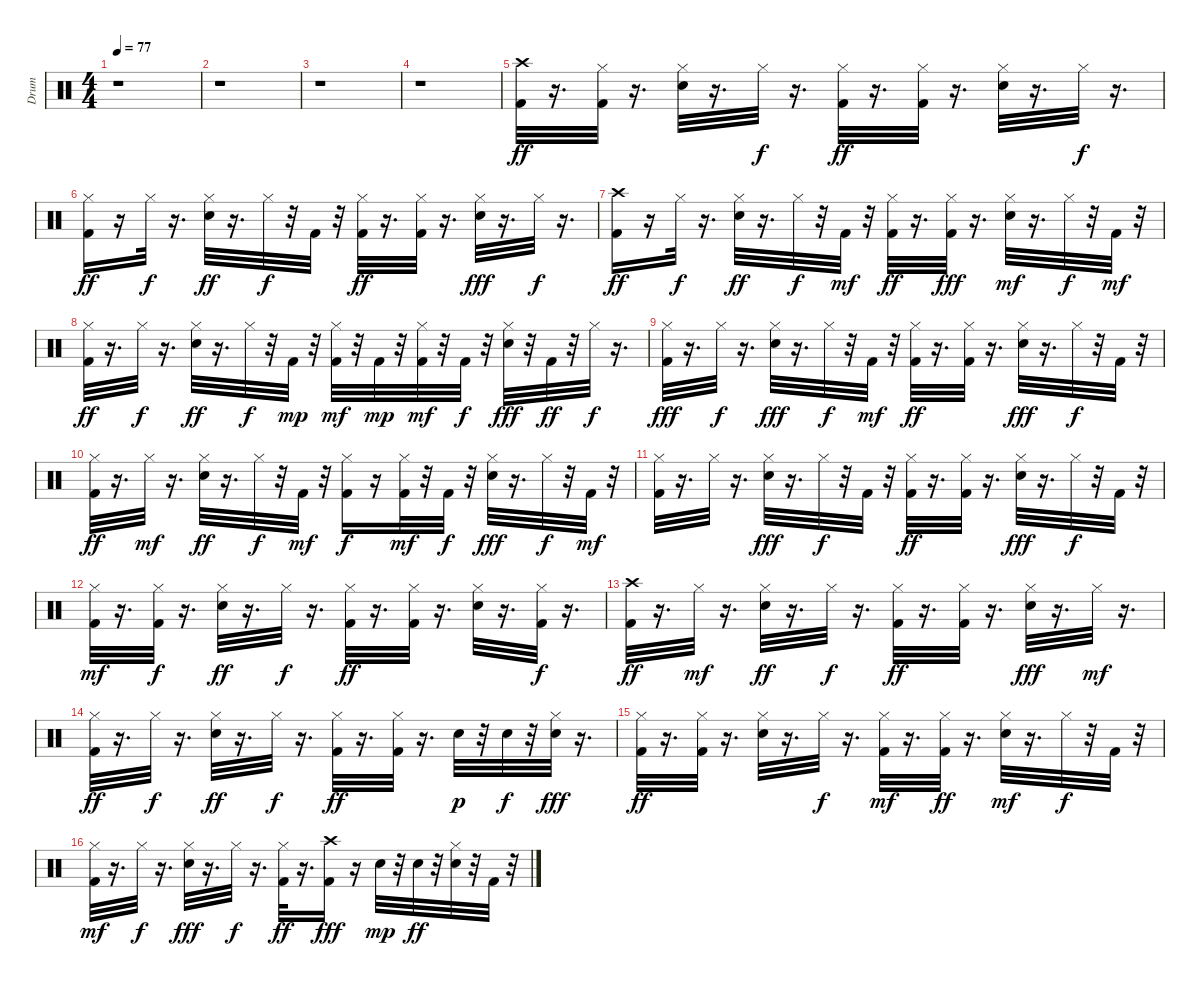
\track ("Drum" "Drum") {instrument percussion}
\staff {score}
\articulation defaults
\ts (4 4)
\tempo 77
\clef neutral
\ks c
r.1{dy ff} |
r.1 |
r.1 |
r.1 |
("Crash high (hit)" "Kick (hit) 2").32 r.16{d} ("Kick (hit) 2" "Hi-Hat (closed)").32 r.16{d} ("Snare (hit) 2" "Hi-Hat (closed)").32 r.16{d} "Hi-Hat (closed)".32{dy f} r.16{d} ("Hi-Hat (closed)" "Kick (hit) 2").32{dy ff} r.16{d} ("Kick (hit) 2" "Hi-Hat (closed)").32 r.16{d} ("Snare (hit) 2" "Hi-Hat (closed)").32 r.16{d} "Hi-Hat (closed)".32{dy f} r.16{d} |
("Kick (hit) 2" "Hi-Hat (closed)").16{dy ff} r.16 "Hi-Hat (closed)".32{dy f} r.16{d} ("Snare (hit) 2" "Hi-Hat (closed)").32{dy ff} r.16{d} "Hi-Hat (closed)".32{dy f} r.32 "Kick (hit) 2".32 r.32 ("Kick (hit) 2" "Hi-Hat (closed)").32{dy ff} r.16{d} ("Kick (hit) 2" "Hi-Hat (closed)").32 r.16{d} ("Snare (hit) 2" "Hi-Hat (closed)").32{dy fff} r.16{d} "Hi-Hat (closed)".32{dy f} r.16{d} |
("Kick (hit) 2" "Crash high (hit)").16{dy ff} r.16 "Hi-Hat (closed)".32{dy f} r.16{d} ("Snare (hit) 2" "Hi-Hat (closed)").32{dy ff} r.16{d} "Hi-Hat (closed)".32{dy f} r.32 "Kick (hit) 2".32{dy mf} r.32 ("Kick (hit) 2" "Hi-Hat (closed)").32{dy ff} r.16{d} ("Kick (hit) 2" "Hi-Hat (closed)").32{dy fff} r.16{d} ("Snare (hit) 2" "Hi-Hat (closed)").32{dy mf} r.16{d} "Hi-Hat (closed)".32{dy f} r.32 "Kick (hit) 2".32{dy mf} r.32 |
("Hi-Hat (closed)" "Kick (hit) 2").32{dy ff} r.16{d} "Hi-Hat (closed)".32{dy f} r.16{d} ("Hi-Hat (closed)" "Snare (hit) 2").32{dy ff} r.16{d} "Hi-Hat (closed)".32{dy f} r.32 "Kick (hit) 2".32{dy mp} r.32 ("Kick (hit) 2" "Hi-Hat (closed)").32{dy mf} r.32 "Kick (hit) 2".32{dy mp} r.32 ("Hi-Hat (closed)" "Kick (hit) 2").32{dy mf} r.32 "Kick (hit) 2".32{dy f} r.32 ("Hi-Hat (closed)" "Snare (hit) 2").32{dy fff} r.32 "Kick (hit) 2".32{dy ff} r.32 "Hi-Hat (closed)".32{dy f} r.16{d} |
("Kick (hit) 2" "Hi-Hat (closed)").32{dy fff} r.16{d} "Hi-Hat (closed)".32{dy f} r.16{d} ("Hi-Hat (closed)" "Snare (hit) 2").32{dy fff} r.16{d} "Hi-Hat (closed)".32{dy f} r.32 "Kick (hit) 2".32{dy mf} r.32 ("Kick (hit) 2" "Hi-Hat (closed)").32{dy ff} r.16{d} ("Kick (hit) 2" "Hi-Hat (closed)").32 r.16{d} ("Hi-Hat (closed)" "Snare (hit) 2").32{dy fff} r.16{d} "Hi-Hat (closed)".32{dy f} r.32 "Kick (hit) 2".32 r.32 |
("Hi-Hat (closed)" "Kick (hit) 2").32{dy ff} r.16{d} "Hi-Hat (closed)".32{dy mf} r.16{d} ("Snare (hit) 2" "Hi-Hat (closed)").32{dy ff} r.16{d} "Hi-Hat (closed)".32{dy f} r.32 "Kick (hit) 2".32{dy mf} r.32 ("Kick (hit) 2" "Hi-Hat (closed)").16{dy f} r.16 ("Kick (hit) 2" "Hi-Hat (closed)").32{dy mf} r.32 "Kick (hit) 2".32{dy f} r.32 ("Snare (hit) 2" "Hi-Hat (closed)").32{dy fff} r.16{d} "Hi-Hat (closed)".32{dy f} r.32 "Kick (hit) 2".32{dy mf} r.32 |
("Kick (hit) 2" "Hi-Hat (closed)").32 r.16{d} "Hi-Hat (closed)".32 r.16{d} ("Hi-Hat (closed)" "Snare (hit) 2").32{dy fff} r.16{d} "Hi-Hat (closed)".32{dy f} r.32 "Kick (hit) 2".32 r.32 ("Kick (hit) 2" "Hi-Hat (closed)").32{dy ff} r.16{d} ("Hi-Hat (closed)" "Kick (hit) 2").32 r.16{d} ("Snare (hit) 2" "Hi-Hat (closed)").32{dy fff} r.16{d} "Hi-Hat (closed)".32{dy f} r.32 "Kick (hit) 2".32 r.32 |
("Kick (hit) 2" "Hi-Hat (closed)").32{dy mf} r.16{d} ("Kick (hit) 2" "Hi-Hat (closed)").32{dy f} r.16{d} ("Hi-Hat (closed)" "Snare (hit) 2").32{dy ff} r.16{d} "Hi-Hat (closed)".32{dy f} r.16{d} ("Kick (hit) 2" "Hi-Hat (closed)").32{dy ff} r.16{d} ("Kick (hit) 2" "Hi-Hat (closed)").32 r.16{d} ("Snare (hit) 2" "Hi-Hat (closed)").32 r.16{d} ("Hi-Hat (closed)" "Kick (hit) 2").32{dy f} r.16{d} |
("Crash high (hit)" "Kick (hit) 2").32{dy ff} r.16{d} "Hi-Hat (closed)".32{dy mf} r.16{d} ("Hi-Hat (closed)" "Snare (hit) 2").32{dy ff} r.16{d} "Hi-Hat (closed)".32{dy f} r.16{d} ("Kick (hit) 2" "Hi-Hat (closed)").32{dy ff} r.16{d} ("Hi-Hat (closed)" "Kick (hit) 2").32 r.16{d} ("Snare (hit) 2" "Hi-Hat (closed)").32{dy fff} r.16{d} "Hi-Hat (closed)".32{dy mf} r.16{d} |
("Kick (hit) 2" "Hi-Hat (closed)").32{dy ff} r.16{d} "Hi-Hat (closed)".32{dy f} r.16{d} ("Snare (hit) 2" "Hi-Hat (closed)").32{dy ff} r.16{d} "Hi-Hat (closed)".32{dy f} r.16{d} ("Kick (hit) 2" "Hi-Hat (closed)").32{dy ff} r.16{d} ("Kick (hit) 2" "Hi-Hat (closed)").32 r.16{d} "Snare (hit) 2".32{dy p} r.32 "Snare (hit) 2".32{dy f} r.32 ("Hi-Hat (closed)" "Snare (hit) 2").32{dy fff} r.16{d} |
("Hi-Hat (closed)" "Kick (hit) 2").32{dy ff} r.16{d} ("Kick (hit) 2" "Hi-Hat (closed)").32 r.16{d} ("Snare (hit) 2" "Hi-Hat (closed)").32 r.16{d} "Hi-Hat (closed)".32{dy f} r.16{d} ("Hi-Hat (closed)" "Kick (hit) 2").32{dy mf} r.16{d} ("Kick (hit) 2" "Hi-Hat (closed)").32{dy ff} r.16{d} ("Snare (hit) 2" "Hi-Hat (closed)").32{dy mf} r.16{d} "Hi-Hat (closed)".32{dy f} r.32 "Kick (hit) 2".32 r.32 |
("Kick (hit) 2" "Hi-Hat (closed)").32{dy mf} r.16{d} "Hi-Hat (closed)".32{dy f} r.16{d} ("Snare (hit) 2" "Hi-Hat (closed)").32{dy fff} r.16{d} "Hi-Hat (closed)".32{dy f} r.16{d} ("Hi-Hat (closed)" "Kick (hit) 2").32{dy ff} r.16{d} ("Kick (hit) 2" "Crash high (hit)").16{dy fff} r.16 "Snare (hit) 2".32{dy mp} r.32 "Snare (hit) 2".32{dy ff} r.32 ("Snare (hit) 2" "Hi-Hat (closed)").32 r.32 "Kick (hit) 2".32 r.32
